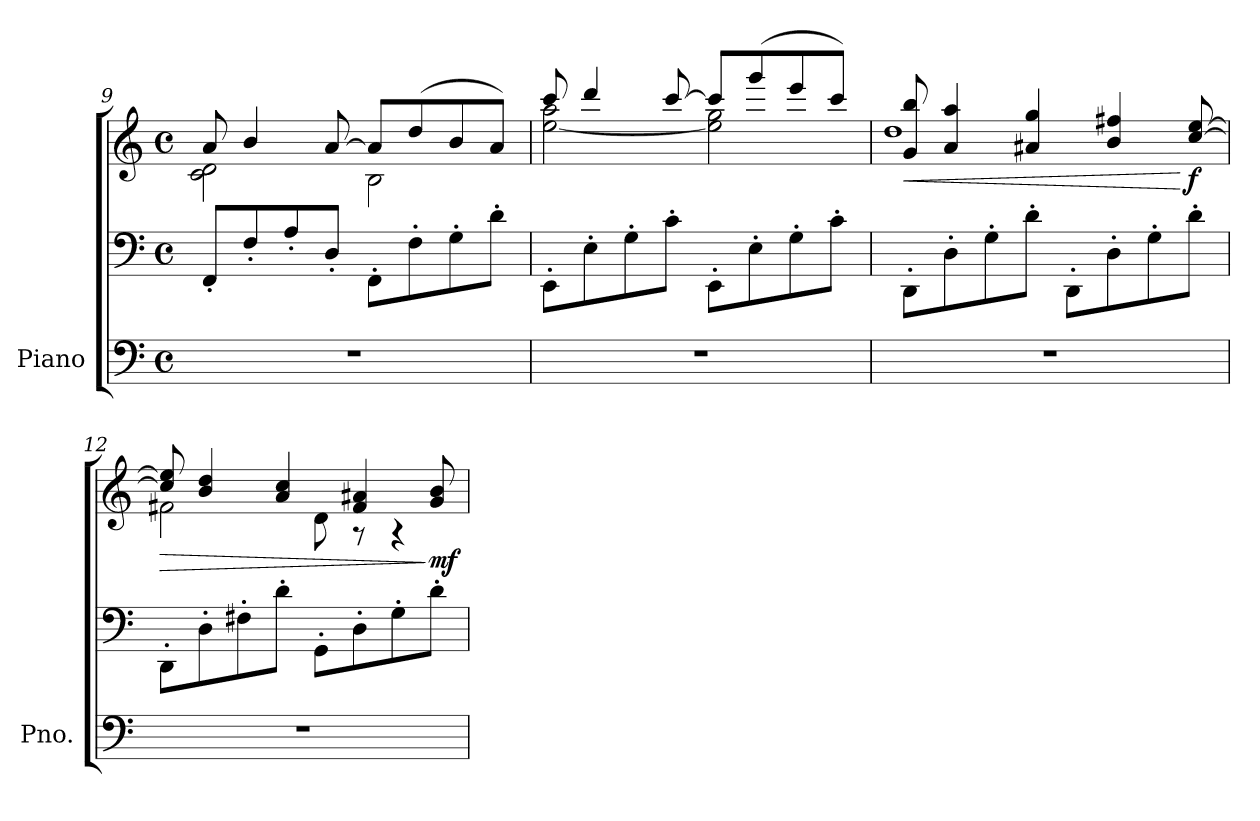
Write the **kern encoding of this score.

**kern	**kern	**kern	**dynam
*part1	*part1	*part1	*part1
*staff3	*staff2	*staff1	*staff1/2/3
*I"Piano	*	*	*
*I'Pno.	*	*	*
!!LO:LB:g=z
*clefF4	*clefF4	*clefG2	*
*k[]	*k[]	*k[]	*
*M4/4	*M4/4	*M4/4	*
*met(c)	*met(c)	*met(c)	*
=9	=9	=9	=9
*	*	*^	*
1r	8FF'/L	8a/	2c\ 2d\	.
.	8F'/	4b/	.	.
.	8A'/	.	.	.
.	8D'/J	[8a/	.	.
.	8FF'\L	8a/L]	2B\	.
.	8F'\	(>8dd/	.	.
.	8G'\	8b/	.	.
.	8d'\J	8a/J)	.	.
=10	=10	=10	=10	=10
1r	8EE'\L	8ccc/	[2ee\ 2aa\	.
.	8E'\	4ddd/	.	.
.	8G'\	.	.	.
.	8c'\J	[8ccc/	.	.
.	8EE'\L	8ccc/L]	2ee\] 2gg\	.
.	8E'\	(>8ggg/	.	.
.	8G'\	8eee/	.	.
.	8c'\J	8ccc/J)	.	.
=11	=11	=11	=11	=11
!	!	!	!	!LO:HP:b
1r	8DD'\L	8g/ 8bb/	1dd	<
.	8D'\	4a/ 4aa/	.	.
.	8G'\	.	.	.
.	8d'\J	4a#X/ 4gg/	.	.
.	8DD'\L	.	.	.
.	8D'\	4b/ 4ff#X/	.	.
.	8G'\	.	.	.
!	!	!	!	!LO:DY:n=1:b
.	8d'\J	[8cc/ [8ee/	.	[ f
=12	=12	=12	=12	=12
!	!	!	!	!LO:HP:b
1r	8DD'\L	8cc/] 8ee/]	2f#X\	>
.	8D'\	4b/ 4dd/	.	.
.	8F#X'\	.	.	.
.	8d'\J	4a/ 4cc/	.	.
.	8GG'\L	.	8d\	.
.	8D'\	4f#/ 4a#X/	8r	.
.	8G'\	.	4r	.
!	!	!	!	!LO:DY:n=1:b
.	8d'\J	8g/ 8b/	.	] mf
*	*	*v	*v	*
=	=	=	=
*-	*-	*-	*-
